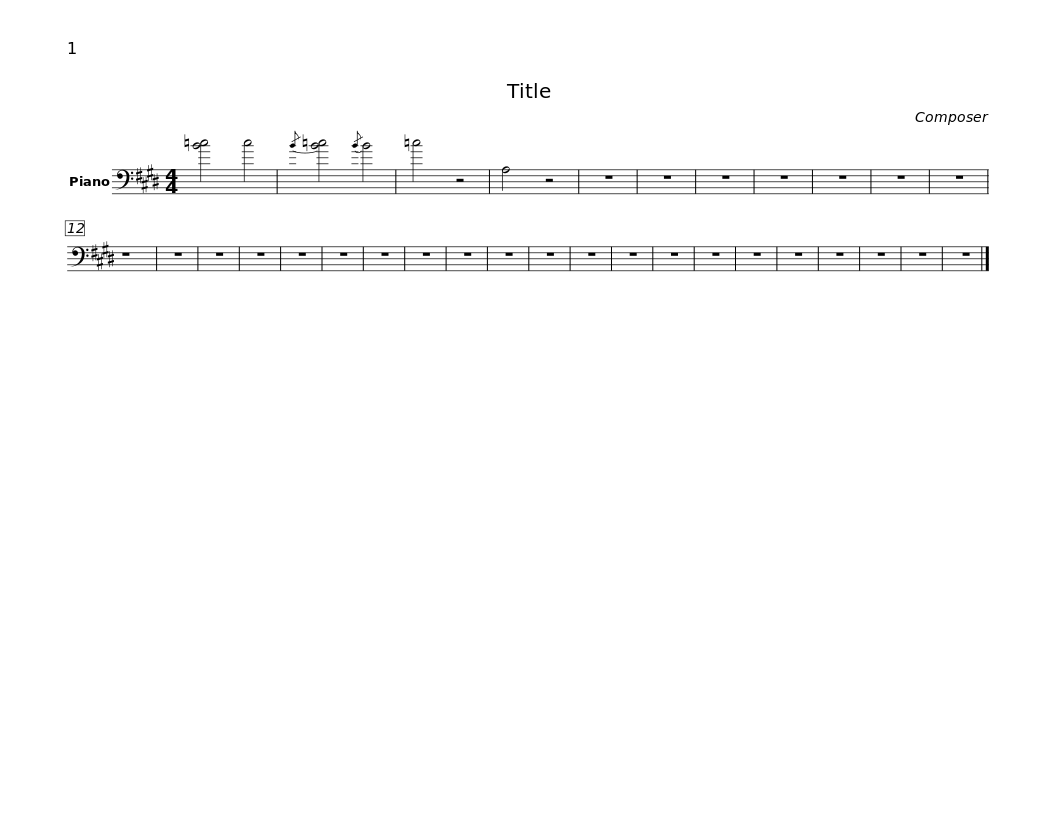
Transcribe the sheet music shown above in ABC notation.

X:1
L:1/8
M:4/4
I:linebreak $
K:E
V:1 bass
V:1
 [B=c]4 c4 |{/B} [B=c]4{/B} B4 | =c4 z4 | A,4 z4 |$ z8 | %5
 z8 | z8 | z8 |$ z8 | z8 | %10
 z8 | z8 |$ z8 | z8 | z8 | %15
 z8 |$ z8 | z8 | z8 | z8 |$ %20
 z8 | z8 | z8 | z8 |$ z8 | %25
 z8 | z8 | z8 |$ z8 | z8 | %30
 z8 | z8 |] %32
